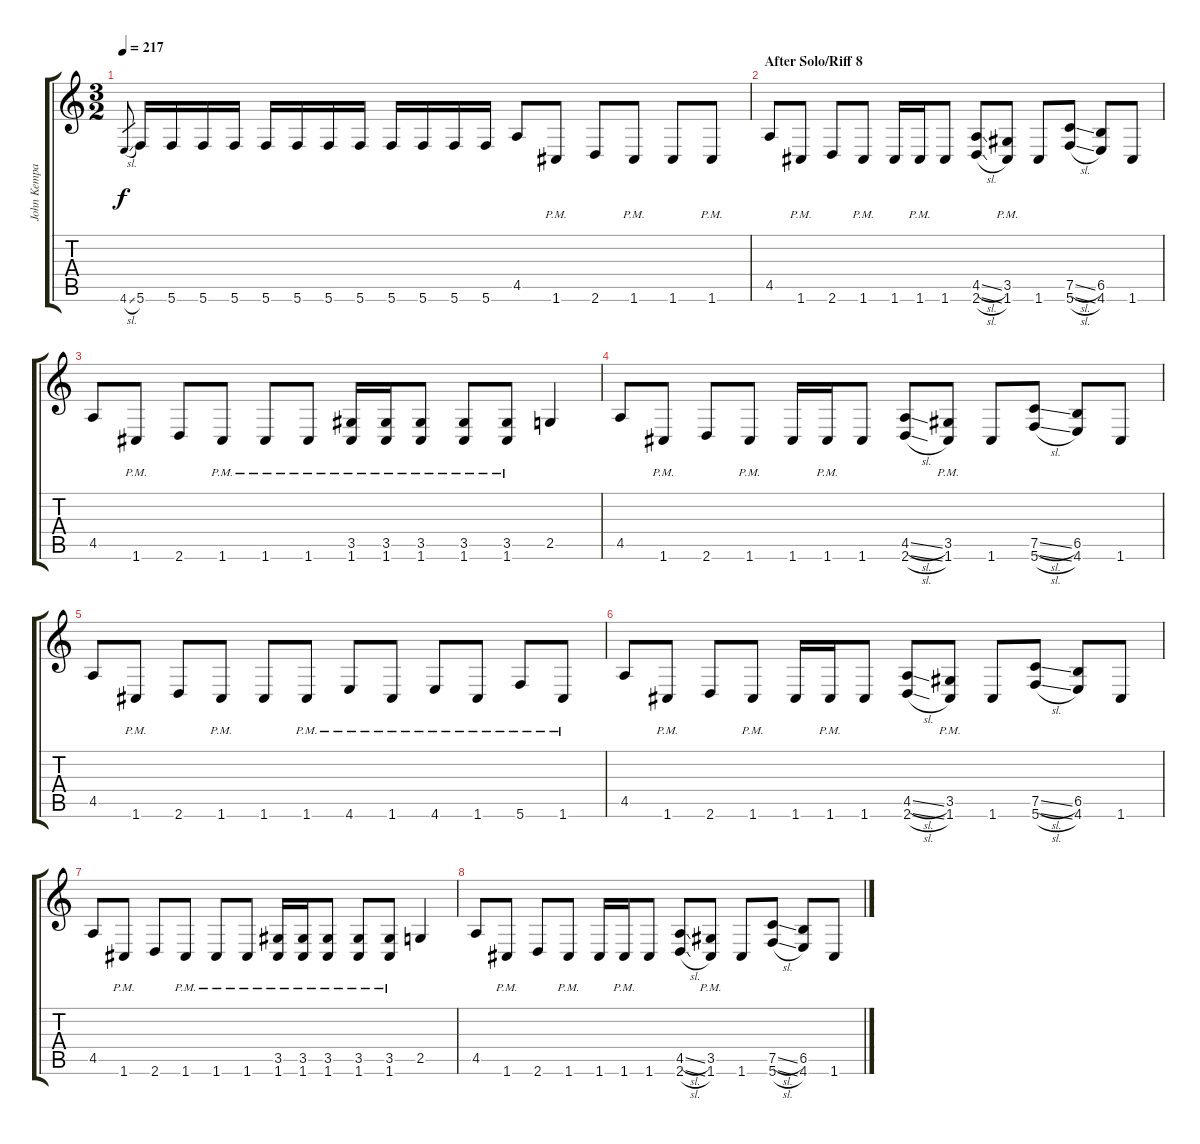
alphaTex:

\track ("John Kempainen (Rhythm Guitar)" "John Kempa") {instrument distortionguitar}
\staff {score tabs}
\tuning (C4 G3 Eb3 Bb2 F2 C2) {hide}
\ts (3 2)
\tempo 217
\clef g2
\ks c
4.6{sl}.8{gr dy f} 5.6.16 5.6.16 5.6.16 5.6.16 5.6.16 5.6.16 5.6.16 5.6.16 5.6.16 5.6.16 5.6.16 5.6.16 4.5.8 1.6{pm}.8 2.6.8 1.6{pm}.8 1.6.8 1.6{pm}.8 |
\section ("" "After Solo/Riff 8")
4.5.8{balance 0} 1.6{pm}.8 2.6.8 1.6{pm}.8 1.6.16 1.6{pm}.16 1.6.8 (4.5{sl} 2.6{sl}).8 (3.5 1.6{pm}).8 1.6.8 (7.5{sl} 5.6{sl}).8 (6.5 4.6).8 1.6.8 |
4.5.8 1.6{pm}.8 2.6.8 1.6{pm}.8 1.6{pm}.8 1.6{pm}.8 (3.5{pm} 1.6{pm}).16 (3.5{pm} 1.6{pm}).16 (3.5{pm} 1.6{pm}).8 (3.5{pm} 1.6{pm}).8 (3.5{pm} 1.6).8 2.5.4 |
4.5.8{balance 0} 1.6{pm}.8 2.6.8 1.6{pm}.8 1.6.16 1.6{pm}.16 1.6.8 (4.5{sl} 2.6{sl}).8 (3.5 1.6{pm}).8 1.6.8 (7.5{sl} 5.6{sl}).8 (6.5 4.6).8 1.6.8 |
4.5.8 1.6{pm}.8 2.6.8 1.6{pm}.8 1.6.8 1.6{pm}.8 4.6{pm}.8 1.6{pm}.8 4.6{pm}.8 1.6{pm}.8 5.6{pm}.8 1.6{pm}.8 |
4.5.8{balance 0} 1.6{pm}.8 2.6.8 1.6{pm}.8 1.6.16 1.6{pm}.16 1.6.8 (4.5{sl} 2.6{sl}).8 (3.5 1.6{pm}).8 1.6.8 (7.5{sl} 5.6{sl}).8 (6.5 4.6).8 1.6.8 |
4.5.8 1.6{pm}.8 2.6.8 1.6{pm}.8 1.6{pm}.8 1.6{pm}.8 (3.5{pm} 1.6{pm}).16 (3.5{pm} 1.6{pm}).16 (3.5{pm} 1.6{pm}).8 (3.5{pm} 1.6{pm}).8 (3.5{pm} 1.6).8 2.5.4 |
4.5.8{balance 0} 1.6{pm}.8 2.6.8 1.6{pm}.8 1.6.16 1.6{pm}.16 1.6.8 (4.5{sl} 2.6{sl}).8 (3.5 1.6{pm}).8 1.6.8 (7.5{sl} 5.6{sl}).8 (6.5 4.6).8 1.6.8
